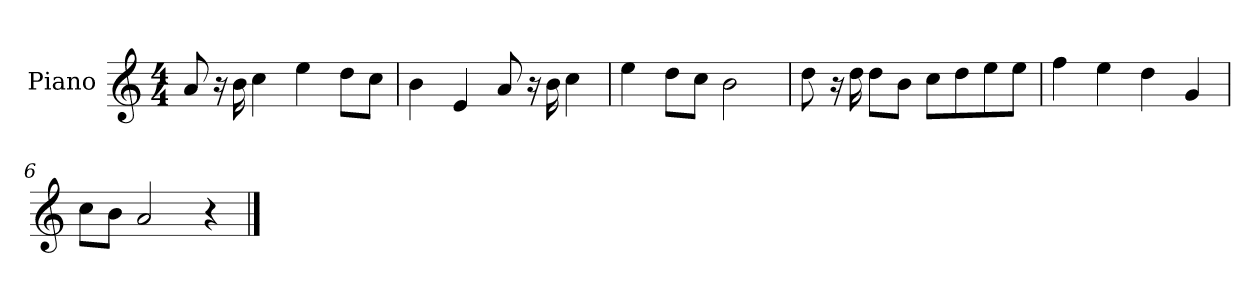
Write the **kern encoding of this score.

**kern
*part1
*staff1
*I"Piano
*I'P-no
*clefG2
*k[]
*M4/4
*MM92
=1
8a/
16r
16b\
4cc\
4ee\
8dd\L
8cc\J
=2
4b\
4e/
8a/
16r
16b\
4cc\
=3
4ee\
8dd\L
8cc\J
2b\
=4
8dd\
16r
16dd\
8dd\L
8b\J
8cc\L
8dd\
8ee\
8ee\J
=5
4ff\
4ee\
4dd\
4g/
=6
8cc\L
8b\J
2a/
4r
==
*-
